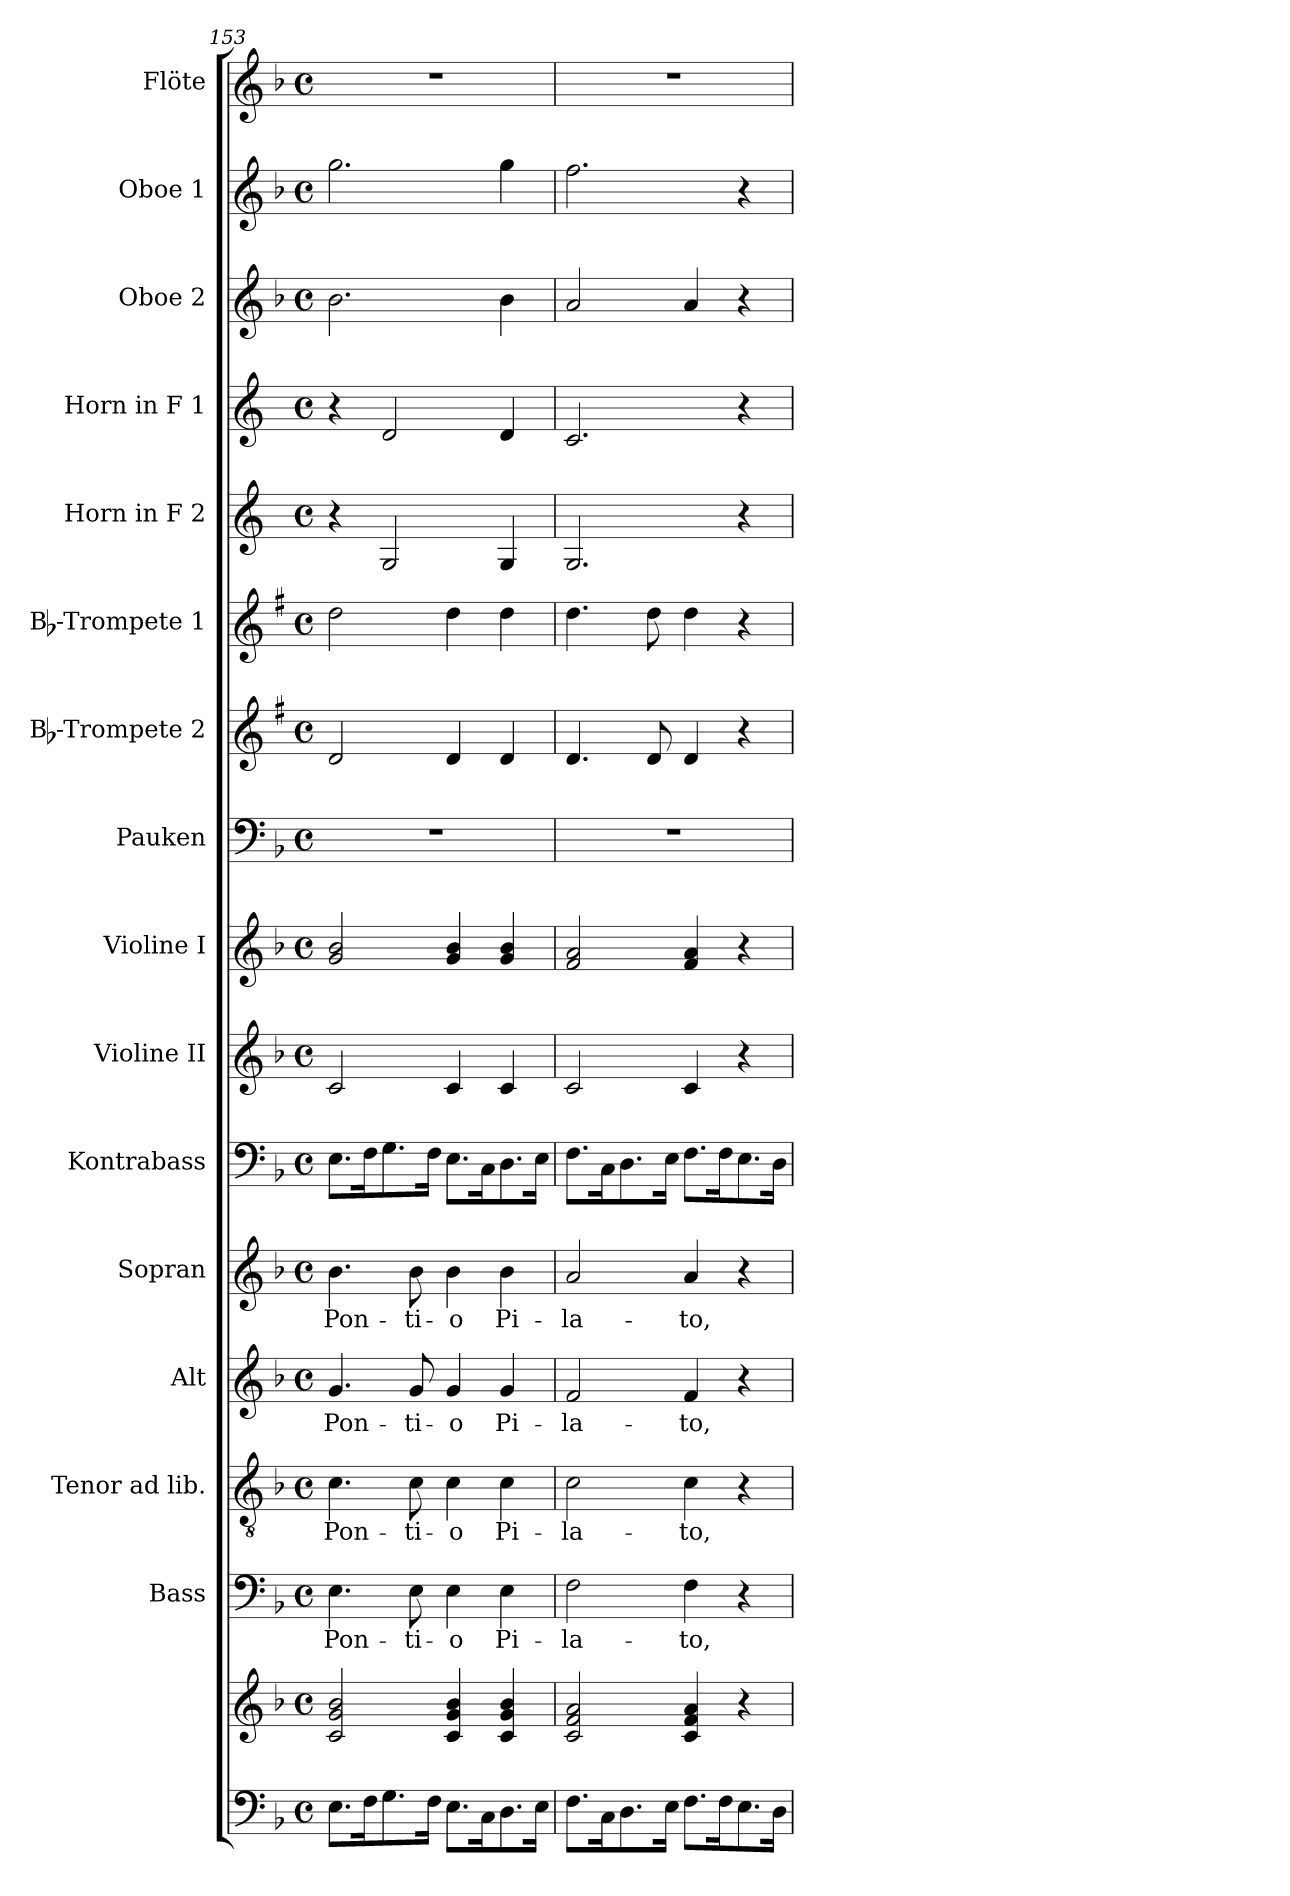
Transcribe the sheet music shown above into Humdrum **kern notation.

**kern	**kern	**kern	**text	**kern	**text	**kern	**text	**kern	**text	**kern	**kern	**kern	**kern	**kern	**kern	**kern	**kern	**kern	**kern	**kern
*part16	*part16	*part15	*part15	*part14	*part14	*part13	*part13	*part12	*part12	*part11	*part10	*part9	*part8	*part7	*part6	*part5	*part4	*part3	*part2	*part1
*staff17	*staff16	*staff15	*staff15	*staff14	*staff14	*staff13	*staff13	*staff12	*staff12	*staff11	*staff10	*staff9	*staff8	*staff7	*staff6	*staff5	*staff4	*staff3	*staff2	*staff1
*	*	*I"Bass	*	*I"Tenor ad lib.	*	*I"Alt	*	*I"Sopran	*	*I"Kontrabass	*I"Violine II	*I"Violine I	*I"Pauken	*I"Bb-Trompete 2	*I"Bb-Trompete 1	*I"Horn in F 2	*I"Horn in F 1	*I"Oboe 2	*I"Oboe 1	*I"Flöte
*	*	*I'B.	*	*I'T.	*	*I'A.	*	*I'S.	*	*I'Kb.	*I'Vl. II	*I'Vl. I	*I'Pk.	*I'Bb Trp. 2	*I'Bb Trp. 1	*	*	*I'Ob. 2	*I'Ob. 1	*I'Fl.
*clefF4	*clefG2	*clefF4	*	*clefGv2	*	*clefG2	*	*clefG2	*	*clefF4	*clefG2	*clefG2	*clefF4	*clefG2	*clefG2	*clefG2	*clefG2	*clefG2	*clefG2	*clefG2
*	*	*	*	*	*	*	*	*	*	*ITrd7c12	*	*	*	*ITrd1c2	*ITrd1c2	*ITrd4c7	*ITrd4c7	*	*	*
*k[b-]	*k[b-]	*k[b-]	*	*k[b-]	*	*k[b-]	*	*k[b-]	*	*k[b-]	*k[b-]	*k[b-]	*k[b-]	*k[b-]	*k[b-]	*k[b-]	*k[b-]	*k[b-]	*k[b-]	*k[b-]
*F:	*F:	*F:	*	*F:	*	*F:	*	*F:	*	*F:	*F:	*F:	*F:	*F:	*F:	*F:	*F:	*F:	*F:	*F:
*M4/4	*M4/4	*M4/4	*	*M4/4	*	*M4/4	*	*M4/4	*	*M4/4	*M4/4	*M4/4	*M4/4	*M4/4	*M4/4	*M4/4	*M4/4	*M4/4	*M4/4	*M4/4
*met(c)	*met(c)	*met(c)	*	*met(c)	*	*met(c)	*	*met(c)	*	*met(c)	*met(c)	*met(c)	*met(c)	*met(c)	*met(c)	*met(c)	*met(c)	*met(c)	*met(c)	*met(c)
=153	=153	=153	=153	=153	=153	=153	=153	=153	=153	=153	=153	=153	=153	=153	=153	=153	=153	=153	=153	=153
!	!	!	!LO:LY:b	!	!LO:LY:b	!	!LO:LY:b	!	!LO:LY:b	!	!	!	!	!	!	!	!	!	!	!
8.E\L	2c/ 2g/ 2b-/	4.E\	Pon-	4.c\	Pon-	4.g/	Pon-	4.b-\	Pon-	8.EE\L	2c/	2g/ 2b-/	1r	2c/	2cc\	4r	4r	2.b-\	2.gg\	1r
16F\k	.	.	.	.	.	.	.	.	.	16FF\k	.	.	.	.	.	.	.	.	.	.
8.G\	.	.	.	.	.	.	.	.	.	8.GG\	.	.	.	.	.	2C/	2G/	.	.	.
!	!	!	!LO:LY:b	!	!LO:LY:b	!	!LO:LY:b	!	!LO:LY:b	!	!	!	!	!	!	!	!	!	!	!
.	.	8E\	-ti-	8c\	-ti-	8g/	-ti-	8b-\	-ti-	.	.	.	.	.	.	.	.	.	.	.
16F\Jk	.	.	.	.	.	.	.	.	.	16FF\Jk	.	.	.	.	.	.	.	.	.	.
!	!	!	!LO:LY:b	!	!LO:LY:b	!	!LO:LY:b	!	!LO:LY:b	!	!	!	!	!	!	!	!	!	!	!
8.E\L	4c/ 4g/ 4b-/	4E\	-o	4c\	-o	4g/	-o	4b-\	-o	8.EE\L	4c/	4g/ 4b-/	.	4c/	4cc\	.	.	.	.	.
16C\k	.	.	.	.	.	.	.	.	.	16CC\k	.	.	.	.	.	.	.	.	.	.
!	!	!	!LO:LY:b	!	!LO:LY:b	!	!LO:LY:b	!	!LO:LY:b	!	!	!	!	!	!	!	!	!	!	!
8.D\	4c/ 4g/ 4b-/	4E\	Pi-	4c\	Pi-	4g/	Pi-	4b-\	Pi-	8.DD\	4c/	4g/ 4b-/	.	4c/	4cc\	4C/	4G/	4b-\	4gg\	.
16E\Jk	.	.	.	.	.	.	.	.	.	16EE\Jk	.	.	.	.	.	.	.	.	.	.
=154	=154	=154	=154	=154	=154	=154	=154	=154	=154	=154	=154	=154	=154	=154	=154	=154	=154	=154	=154	=154
!	!	!	!LO:LY:b	!	!LO:LY:b	!	!LO:LY:b	!	!LO:LY:b	!	!	!	!	!	!	!	!	!	!	!
8.F\L	2c/ 2f/ 2a/	2F\	-la-	2c\	-la-	2f/	-la-	2a/	-la-	8.FF\L	2c/	2f/ 2a/	1r	4.c/	4.cc\	2.C/	2.F/	2a/	2.ff\	1r
16C\k	.	.	.	.	.	.	.	.	.	16CC\k	.	.	.	.	.	.	.	.	.	.
8.D\	.	.	.	.	.	.	.	.	.	8.DD\	.	.	.	.	.	.	.	.	.	.
.	.	.	.	.	.	.	.	.	.	.	.	.	.	8c/	8cc\	.	.	.	.	.
16E\Jk	.	.	.	.	.	.	.	.	.	16EE\Jk	.	.	.	.	.	.	.	.	.	.
!	!	!	!LO:LY:b	!	!LO:LY:b	!	!LO:LY:b	!	!LO:LY:b	!	!	!	!	!	!	!	!	!	!	!
8.F\L	4c/ 4f/ 4a/	4F\	-to,	4c\	-to,	4f/	-to,	4a/	-to,	8.FF\L	4c/	4f/ 4a/	.	4c/	4cc\	.	.	4a/	.	.
16F\k	.	.	.	.	.	.	.	.	.	16FF\k	.	.	.	.	.	.	.	.	.	.
8.E\	4r	4r	.	4r	.	4r	.	4r	.	8.EE\	4r	4r	.	4r	4r	4r	4r	4r	4r	.
16D\Jk	.	.	.	.	.	.	.	.	.	16DD\Jk	.	.	.	.	.	.	.	.	.	.
=	=	=	=	=	=	=	=	=	=	=	=	=	=	=	=	=	=	=	=	=
*-	*-	*-	*-	*-	*-	*-	*-	*-	*-	*-	*-	*-	*-	*-	*-	*-	*-	*-	*-	*-
